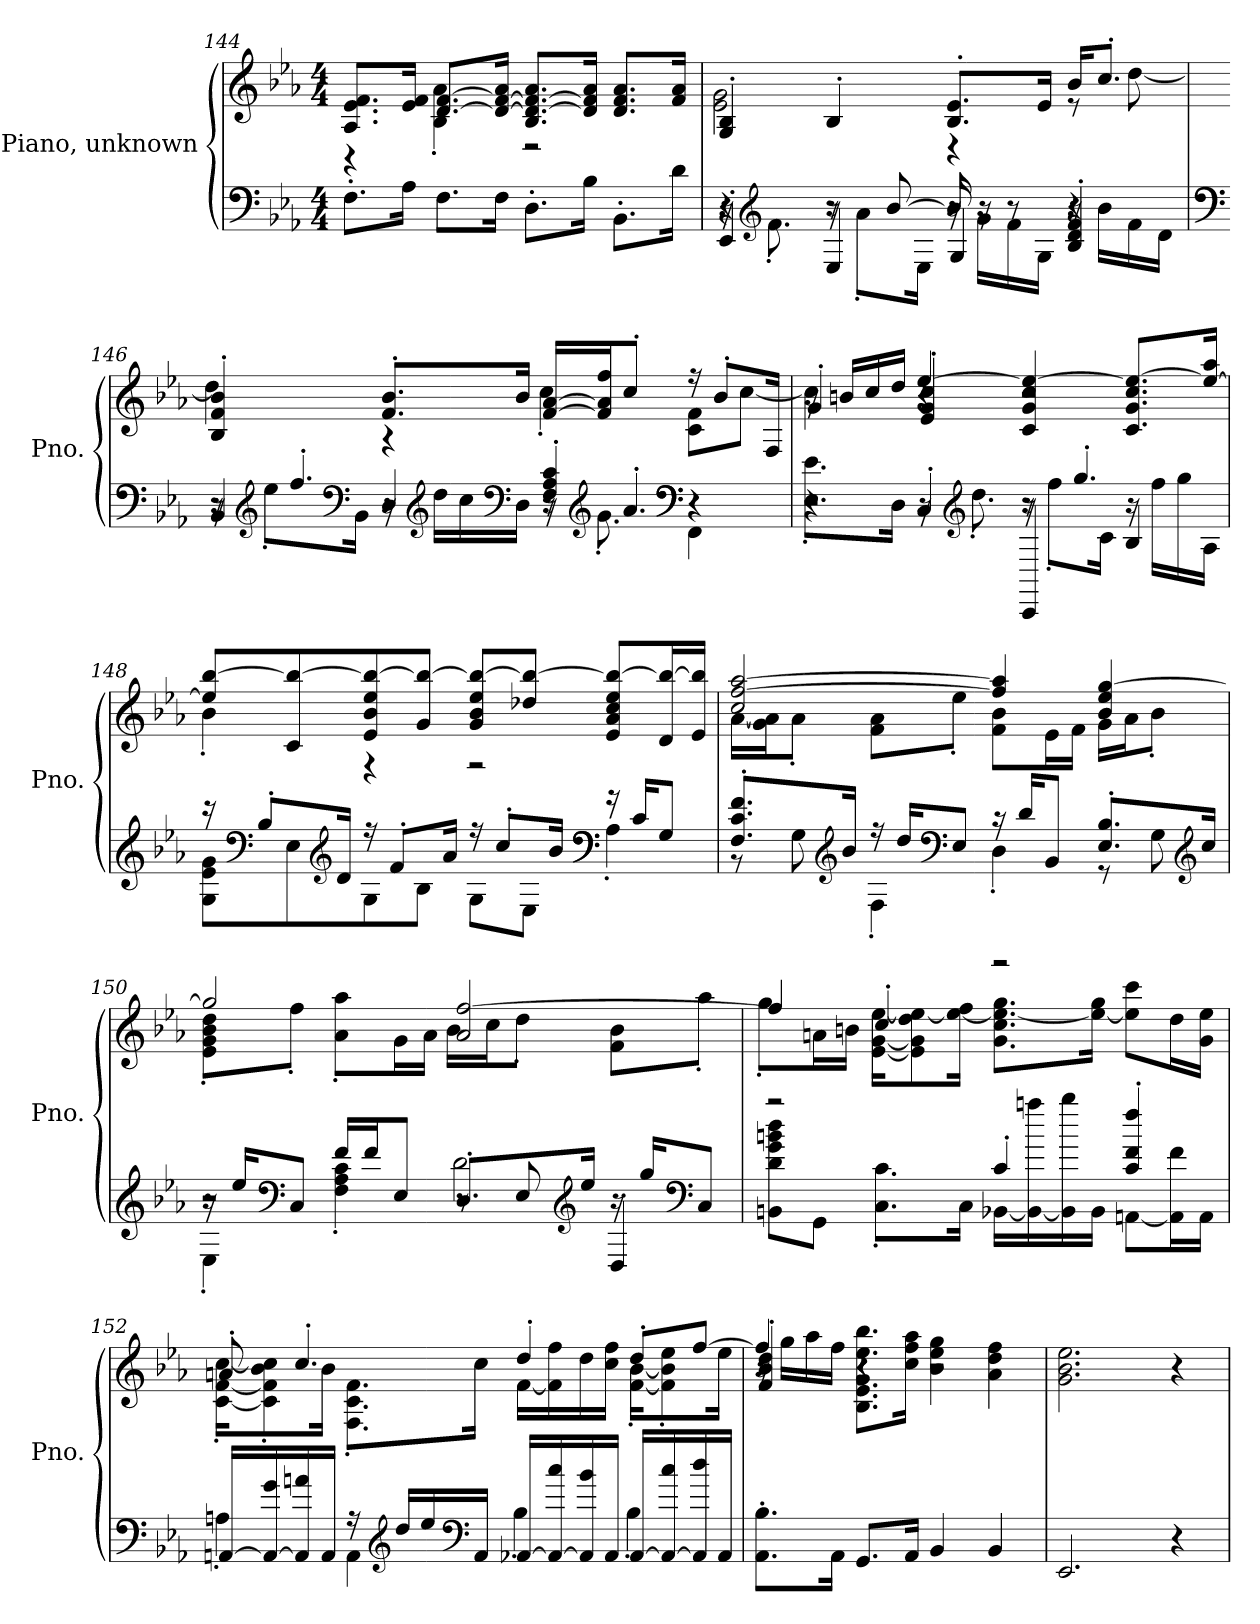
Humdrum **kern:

**kern	**kern
*part1	*part1
*staff2	*staff1
*I"Piano, unknown	*
*I'Pno.	*
*clefF4	*clefG2
*k[b-e-a-]	*k[b-e-a-]
*M4/4	*M4/4
=144	=144
*	*^
8.F'\L	8.A-/ 8.e-/ 8.f/L	4r
16A-\Jk	16e-/ 16f/Jk	.
8.F\L	[8.d/ [8.f/L	4B-\' 4a-\'
16F\Jk	16d/_ 16f/_ 16a-/Jk	.
8.D'\L	8.B-/ 8.d/_ 8.f/_ 8.a-/L	2r
16B-\Jk	16d/] 16f/] 16a-/Jk	.
8.BB-'\L	8.d/ 8.f/ 8.a-/L	.
16d\Jk	16f/ 16a-/Jk	.
!!LO:LB:g=z	!!
=145	=145	=145
*^	*	*
*	*^	*	*
4r	16r	4EE-'/	4G/' 4B-/'	2e-\ 2g\
*clefG2	*	*	*	*
.	8.f'\	.	.	.
8r	16r	4E-/	4B-'/	.
.	8a-'\L	.	.	.
[8b-/	.	.	.	.
.	16E-\Jk	.	.	.
16b-/]	16r	4G/	8.B-/' 8.e-/'L	4r
16r	16g\LL	.	.	.
8r	16f\	.	.	.
.	16G\JJ	.	16e-/Jk	.
4r	16r	4B-/' 4d/' 4f/'	16b-/KL	8r
.	16b-\LL	.	8.cc'/J	.
.	16f\	.	.	[8dd\
.	16d\JJ	.	.	.
!!LO:PB:g=z	!!
=146	=146	=146	=146	=146
*clefF4	*	*	*	*
8r	16r	4BB-/	4B-/' 4f/' 4b-/'	4dd\]
*clefG2	*	*	*	*
.	8ee-'\L	.	.	.
4.ff'/	.	.	.	.
*clefF4	*	*	*	*
.	16BB-\Jk	.	.	.
.	16r	4D/	8.f/' 8.b-/'L	4r
*clefG2	*	*	*	*
.	16dd\LL	.	.	.
.	16cc\	.	.	.
*clefF4	*	*	*	*
.	16D\JJ	.	16b-/Jk	.
8r	16r	4F/' 4A-/' 4c/'	[16f/ [16a-/LL	4cc'\
*clefG2	*	*	*	*
.	8.g'\	.	16f/] 16a-/] 16ff/J	.
4.a-'/	.	.	8cc'/J	.
*clefF4	*	*	*	*
.	4FF\	4r	16r	8c\ 8f\L
.	.	.	8b-'/L	.
.	.	.	.	[8cc\J
.	.	.	16F/Jk	.
=147	=147	=147	=147	=147
*	*	*	*	*^
2r	8.E-\' 8.e-\'L	4r	16r	4cc\]	4g'/
.	.	.	16bn/LL	.	.
.	.	.	16cc/	.	.
.	16D\Jk	.	16dd/JJ	.	.
.	16r	4C'/	[4ee-/	4r	4e-/' 4g/' 4cc/'
*clefG2	*	*	*	*	*
.	8.dd'\	.	.	.	.
8r	16r	4CC/	4c/ 4g/ 4cc/ 4ee-/_	2r	2r
.	8ff'\L	.	.	.	.
4.gg'/	.	.	.	.	.
.	16c\Jk	.	.	.	.
.	16r	4B-/	8.c/ 8.g/ 8.cc/ 8.ee-/_L	.	.
.	16ff\LL	.	.	.	.
.	16gg\	.	.	.	.
.	16A-\JJ	.	16ee-/_ 16aa-/Jk	.	.
*	*v	*v	*	*	*
*	*	*	*v	*v
!!LO:LB:g=z
=148	=148	=148	=148
16r	8G\ 8e-\ 8g\L	8ee-/] [8bb-/L	4b-'\
*clefF4	*	*	*
8B-'/L	.	.	.
.	8E-\	8c/ 8bb-/_	.
*clefG2	*	*	*
16d/Jk	.	.	.
16r	8G\	8e-/ 8b-/ 8ee-/ 8bb-/_	4r
8f'/L	.	.	.
.	8B-\J	8g/ 8bb-/_J	.
16a-/Jk	.	.	.
16r	8G\L	8g/ 8b-/ 8ee-/ 8bb-/_L	2r
8cc'/L	.	.	.
.	8E-\J	8dd-X/ 8bb-/_J	.
16b-/Jk	.	.	.
*clefF4	*	*	*
16r	4A-'\	8e-/ 8a-/ 8cc/ 8ee-/ 8bb-/_L	.
16c/KL	.	.	.
8G/J	.	16d/ 16bb-/_L	.
.	.	16e-/ 16bb-/]JJ	.
=149	=149	=149	=149
8.F/' 8.c/' 8.f/'L	8r	2cc/ [2ff/ [2aa-/	[16a-\LL
.	.	.	16g\ 16a-\]J
.	8G\	.	8a-'\J
*clefG2	*	*	*
16b-/Jk	.	.	.
16r	4F'\	.	8f\ 8a-\L
16dd/KL	.	.	.
*clefF4	*	*	*
8E-/J	.	.	8ee-'\J
16r	4D'\	4ff/] 4aa-/]	8f\ 8b-\L
16d/KL	.	.	.
8BB-/J	.	.	16e-\L
.	.	.	16f\JJ
8.E-/' 8.B-/'L	8r	4b-/ 4ee-/ [4gg/	16g\LL
.	.	.	16a-\J
.	8G\	.	8b-'\J
*clefG2	*	*	*
16cc/Jk	.	.	.
!!LO:LB:g=z	!!
=150	=150	=150	=150
*	*^	*	*
16r	4E-'\	2r	2gg/]	8e-\' 8g\' 8b-\' 8dd\'L
16ee-/KL	.	.	.	.
*clefF4	*	*	*	*
8C/J	.	.	.	8ff'\J
16f/LL	4F\' 4A-\' 4c\'	.	.	8a-\' 8aa-\'L
16f/J	.	.	.	.
8E-/J	.	.	.	16g\L
.	.	.	.	16a-\JJ
8.D'/L	2d\	8r	2a-/ [2ff/	16b-\LL
.	.	.	.	16cc\J
.	.	8E-/	.	8dd'\J
*clefG2	*	*	*	*
16ee-/Jk	.	.	.	.
16r	.	4D'/	.	8f\ 8b-\L
16gg/KL	.	.	.	.
*clefF4	*	*	*	*
8C/J	.	.	.	8aa-'\J
*	*v	*v	*	*
=151	=151	=151	=151
2r	8BBn\ 8d\ 8g\ 8bn\ 8dd\L	4ff/]	8gg'\L
.	8GG\J	.	16an\L
.	.	.	16bn\JJ
.	8.C\' 8.c\'L	4cc'/	[16e-\ [16g\ [16ee-\KL
.	.	.	8e-\] 8g\] 8dd\ 8ee-\_
.	16C\Jk	.	16ee-\_ 16ff\Jk
4c'/	[16BB-X\LL	2r	8.g\ 8.cc\ 8.ee-\_ 8.gg\L
.	16BB-\_ 16aan\	.	.
.	16BB-\] 16bb-\	.	.
.	16BB-\JJ	.	16ee-\_ 16gg\Jk
4c/' 4f/' 4ff/'	[8AAn\L	.	8ee-\] 8ccc\L
.	16AA\] 16f\L	.	16dd\L
.	16AA\JJ	.	16g\ 16ee-\JJ
!!LO:LB:g=z	!!
=152	=152	=152	=152
[16AAn/LL	4An'\	8an'/	[16c\' [16f\' [16cc\'KL
16AA/_ 16g/	.	.	8c\]' 8f\]' 8b-\' 8cc\]'
16AA/] 16an/	.	4.cc'/	.
16AA/JJ	.	.	16b-\Jk
16r	4AA\	.	8.F\' 8.c\' 8.f\'L
*clefG2	*	*	*
16dd/LL	.	.	.
16ee-/	.	.	.
*clefF4	*	*	*
16AA/JJ	.	.	16cc\Jk
[16AA-X/LL	4B-'\	4dd'/	[16f\LL
16AA-/_ 16cc/	.	.	16f\] 16ff\
16AA-/] 16b-/	.	.	16dd\
16AA-/JJ	.	.	16cc\ 16ff\JJ
[16AA-/LL	4B-'\	8dd'/L	[16f\' [16b-\'KL
16AA-/_ 16cc/	.	.	8f\]' 8b-\]' 8ee-\'
16AA-/] 16dd/	.	[8ff/J	.
16AA-/JJ	.	.	16ee-\Jk
*v	*v	*	*
=153	=153	=153
*	*	*^
8.AA-\' 8.B-\'L	4ff/]	16r	4f/' 4b-/' 4dd/'
.	.	16gg\LL	.
.	.	16aa-\	.
16AA-\Jk	.	16ff\JJ	.
8.GG/L	4r	8.B-\ 8.e-\ 8.g\ 8.ee-\ 8.bb-\L	4r
16AA-/Jk	.	16cc\ 16ff\ 16aa-\Jk	.
4BB-/	2r	4b-\ 4ee-\ 4gg\	2r
4BB-/	.	4a-\ 4dd\ 4ff\	.
*	*v	*v	*v
=154	=154
2.EE-/	2.g\ 2.b-\ 2.ee-\
4r	4r
=	=
*-	*-
